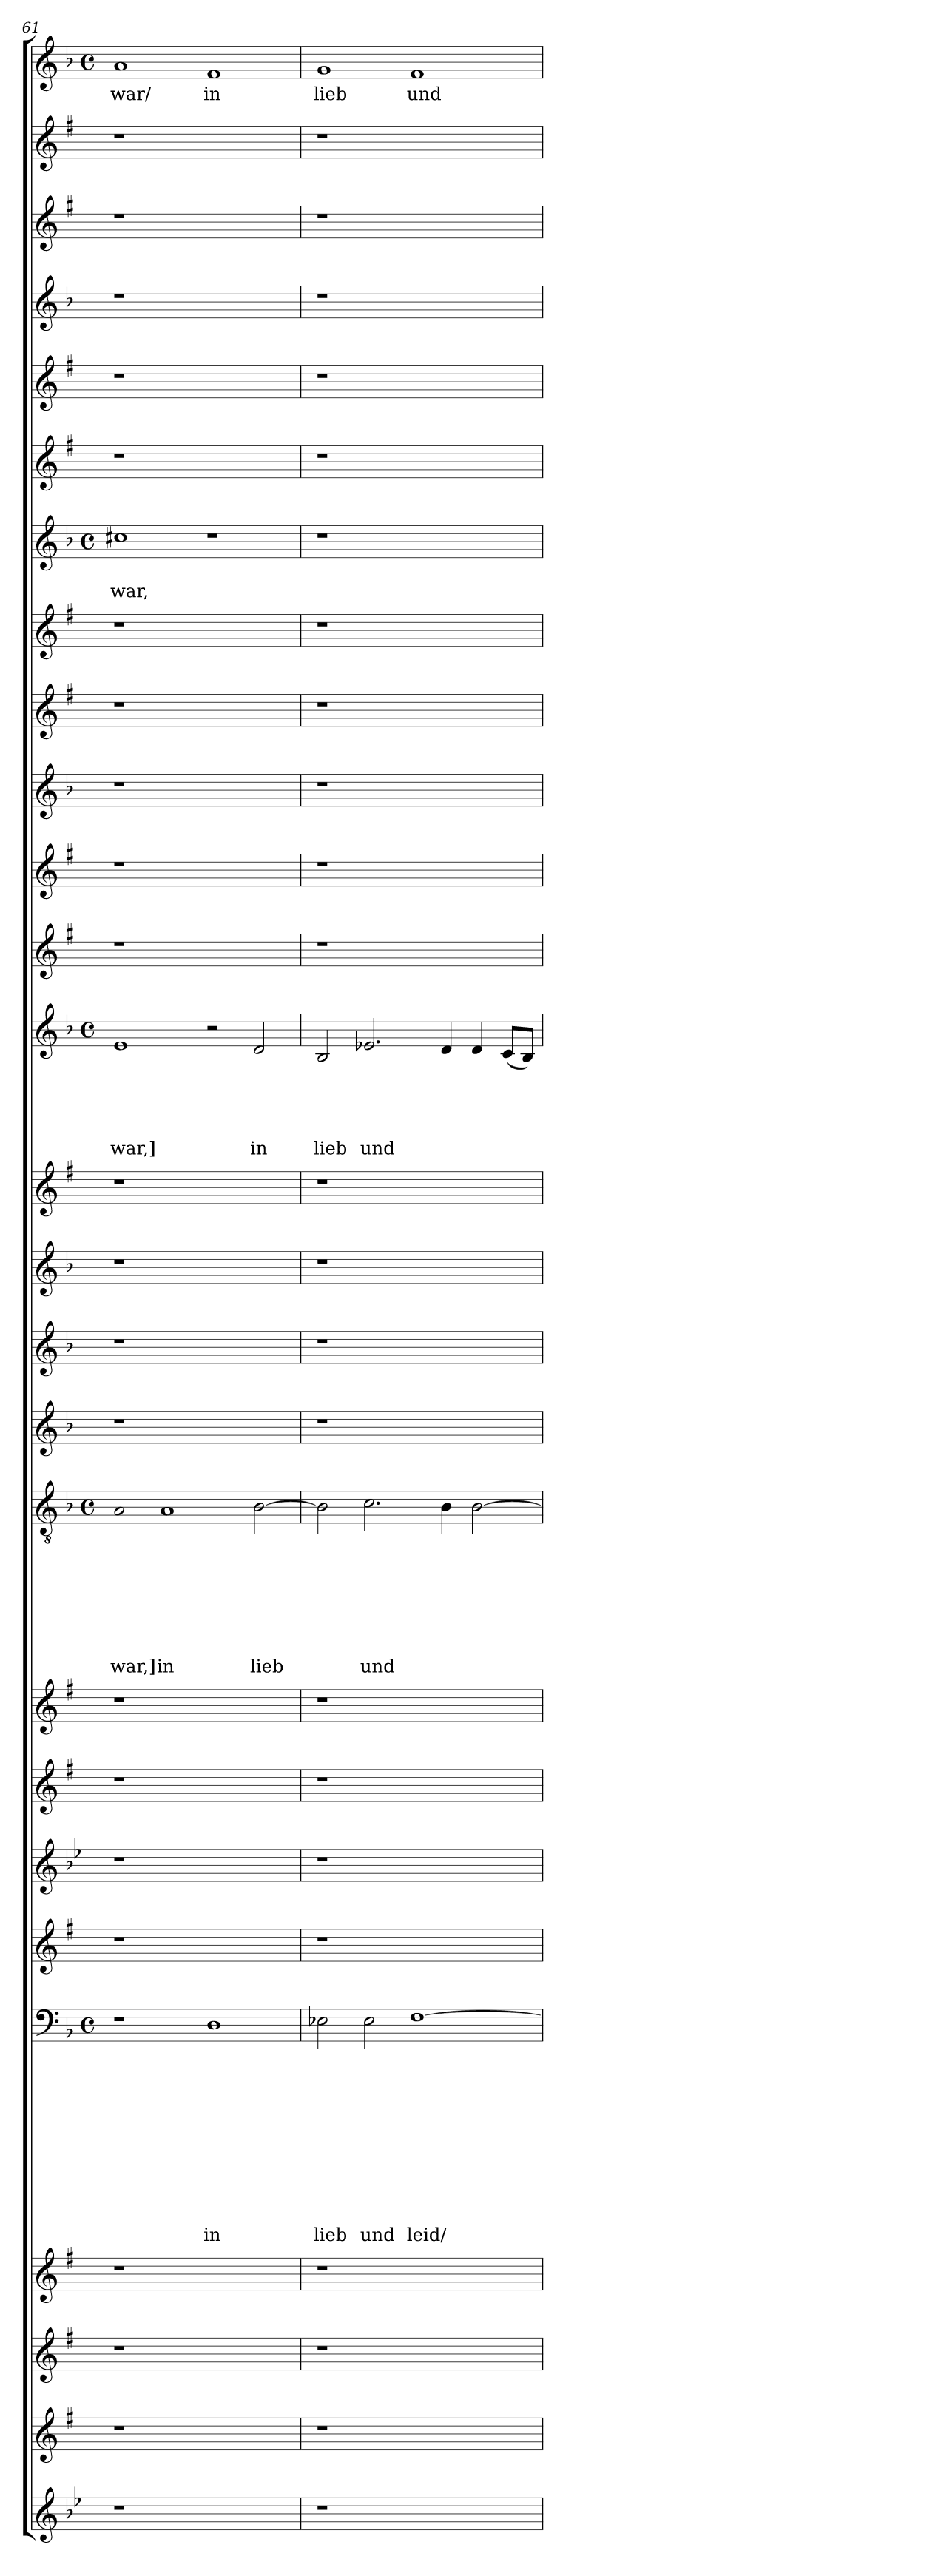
**kern	**kern	**kern	**kern	**kern	**text	**text	**text	**text	**text	**text	**text	**text	**text	**text	**text	**kern	**kern	**kern	**kern	**kern	**text	**text	**text	**text	**text	**text	**text	**text	**kern	**kern	**kern	**kern	**kern	**text	**text	**text	**text	**text	**kern	**kern	**kern	**kern	**kern	**kern	**text	**text	**kern	**kern	**kern	**kern	**kern	**kern	**text
*part27	*part26	*part25	*part24	*part23	*part23	*part23	*part23	*part23	*part23	*part23	*part23	*part23	*part23	*part23	*part23	*part22	*part21	*part20	*part19	*part18	*part18	*part18	*part18	*part18	*part18	*part18	*part18	*part18	*part17	*part16	*part15	*part14	*part13	*part13	*part13	*part13	*part13	*part13	*part12	*part11	*part10	*part9	*part8	*part7	*part7	*part7	*part6	*part5	*part4	*part3	*part2	*part1	*part1
*staff27	*staff26	*staff25	*staff24	*staff23	*staff23	*staff23	*staff23	*staff23	*staff23	*staff23	*staff23	*staff23	*staff23	*staff23	*staff23	*staff22	*staff21	*staff20	*staff19	*staff18	*staff18	*staff18	*staff18	*staff18	*staff18	*staff18	*staff18	*staff18	*staff17	*staff16	*staff15	*staff14	*staff13	*staff13	*staff13	*staff13	*staff13	*staff13	*staff12	*staff11	*staff10	*staff9	*staff8	*staff7	*staff7	*staff7	*staff6	*staff5	*staff4	*staff3	*staff2	*staff1	*staff1
!!LO:LB:g=z
*clefG2	*clefG2	*clefG2	*clefG2	*clefF4	*	*	*	*	*	*	*	*	*	*	*	*clefG2	*clefG2	*clefG2	*clefG2	*clefGv2	*	*	*	*	*	*	*	*	*clefG2	*clefG2	*clefG2	*clefG2	*clefG2	*	*	*	*	*	*clefG2	*clefG2	*clefG2	*clefG2	*clefG2	*clefG2	*	*	*clefG2	*clefG2	*clefG2	*clefG2	*clefG2	*clefG2	*
*	*ITrd1c2	*ITrd1c2	*ITrd1c2	*	*	*	*	*	*	*	*	*	*	*	*	*ITrd1c2	*	*ITrd1c2	*ITrd1c2	*	*	*	*	*	*	*	*	*	*ITrd-3c-5	*ITrd-3c-5	*ITrd-3c-5	*ITrd1c2	*	*	*	*	*	*	*ITrd1c2	*ITrd1c2	*ITrd-3c-5	*ITrd1c2	*ITrd1c2	*	*	*	*ITrd1c2	*ITrd1c2	*ITrd1c2	*ITrd1c2	*ITrd1c2	*ITrd-3c-5	*
*k[b-e-]	*k[b-]	*k[b-]	*k[b-]	*k[b-]	*	*	*	*	*	*	*	*	*	*	*	*k[b-]	*k[b-e-]	*k[b-]	*k[b-]	*k[b-]	*	*	*	*	*	*	*	*	*k[b-e-]	*k[b-e-]	*k[b-e-]	*k[b-]	*k[b-]	*	*	*	*	*	*k[b-]	*k[b-]	*k[b-e-]	*k[b-]	*k[b-]	*k[b-]	*	*	*k[b-]	*k[b-]	*k[b-e-a-]	*k[b-]	*k[b-]	*k[b-e-]	*
*B-:	*F:	*F:	*F:	*F:	*	*	*	*	*	*	*	*	*	*	*	*F:	*B-:	*F:	*F:	*F:	*	*	*	*	*	*	*	*	*B-:	*B-:	*B-:	*F:	*F:	*	*	*	*	*	*F:	*F:	*B-:	*F:	*F:	*F:	*	*	*F:	*F:	*E-:	*F:	*F:	*B-:	*
*	*	*	*	*M4/4	*	*	*	*	*	*	*	*	*	*	*	*	*	*	*	*M4/4	*	*	*	*	*	*	*	*	*	*	*	*	*M4/4	*	*	*	*	*	*	*	*	*	*	*M4/4	*	*	*	*	*	*	*	*M4/4	*
*	*	*	*	*met(c)	*	*	*	*	*	*	*	*	*	*	*	*	*	*	*	*met(c)	*	*	*	*	*	*	*	*	*	*	*	*	*met(c)	*	*	*	*	*	*	*	*	*	*	*met(c)	*	*	*	*	*	*	*	*met(c)	*
=61	=61	=61	=61	=61	=61	=61	=61	=61	=61	=61	=61	=61	=61	=61	=61	=61	=61	=61	=61	=61	=61	=61	=61	=61	=61	=61	=61	=61	=61	=61	=61	=61	=61	=61	=61	=61	=61	=61	=61	=61	=61	=61	=61	=61	=61	=61	=61	=61	=61	=61	=61	=61	=61
!	!	!	!	!	!	!	!	!	!	!	!	!	!	!	!	!	!	!	!	!	!	!	!	!	!	!	!	!LO:LY:b	!	!	!	!	!	!	!	!	!	!LO:LY:b	!	!	!	!	!	!	!	!LO:LY:b	!	!	!	!	!	!	!LO:LY:b
1r	1r	1r	1r	1r	.	.	.	.	.	.	.	.	.	.	.	1r	1r	1r	1r	2A/	.	.	.	.	.	.	.	war,]	1r	1r	1r	1r	1e	.	.	.	.	war,]	1r	1r	1r	1r	1r	1cc#X	.	war,	1r	1r	1r	1r	1r	1dd	war/
!	!	!	!	!	!	!	!	!	!	!	!	!	!	!	!	!	!	!	!	!	!	!	!	!	!	!	!	!LO:LY:b	!	!	!	!	!	!	!	!	!	!	!	!	!	!	!	!	!	!	!	!	!	!	!	!	!
.	.	.	.	.	.	.	.	.	.	.	.	.	.	.	.	.	.	.	.	1A	.	.	.	.	.	.	.	in	.	.	.	.	.	.	.	.	.	.	.	.	.	.	.	.	.	.	.	.	.	.	.	.	.
!	!	!	!	!	!	!	!	!	!	!	!	!	!	!	!LO:LY:b	!	!	!	!	!	!	!	!	!	!	!	!	!	!	!	!	!	!	!	!	!	!	!	!	!	!	!	!	!	!	!	!	!	!	!	!	!	!LO:LY:b
1ryy	1ryy	1ryy	1ryy	1D	.	.	.	.	.	.	.	.	.	.	in	1ryy	1ryy	1ryy	1ryy	.	.	.	.	.	.	.	.	.	1ryy	1ryy	1ryy	1ryy	2r	.	.	.	.	.	1ryy	1ryy	1ryy	1ryy	1ryy	1r	.	.	1ryy	1ryy	1ryy	1ryy	1ryy	1b-	in
!	!	!	!	!	!	!	!	!	!	!	!	!	!	!	!	!	!	!	!	!	!	!	!	!	!	!	!	!LO:LY:b	!	!	!	!	!	!	!	!	!	!LO:LY:b	!	!	!	!	!	!	!	!	!	!	!	!	!	!	!
.	.	.	.	.	.	.	.	.	.	.	.	.	.	.	.	.	.	.	.	[>2B-\	.	.	.	.	.	.	.	lieb	.	.	.	.	2d/	.	.	.	.	in	.	.	.	.	.	.	.	.	.	.	.	.	.	.	.
=62	=62	=62	=62	=62	=62	=62	=62	=62	=62	=62	=62	=62	=62	=62	=62	=62	=62	=62	=62	=62	=62	=62	=62	=62	=62	=62	=62	=62	=62	=62	=62	=62	=62	=62	=62	=62	=62	=62	=62	=62	=62	=62	=62	=62	=62	=62	=62	=62	=62	=62	=62	=62	=62
!	!	!	!	!	!	!	!	!	!	!	!	!	!	!	!LO:LY:b	!	!	!	!	!	!	!	!	!	!	!	!	!	!	!	!	!	!	!	!	!	!	!LO:LY:b	!	!	!	!	!	!	!	!	!	!	!	!	!	!	!LO:LY:b
1r	1r	1r	1r	2E-X\	.	.	.	.	.	.	.	.	.	.	lieb	1r	1r	1r	1r	2B-\]	.	.	.	.	.	.	.	.	1r	1r	1r	1r	2B-/	.	.	.	.	lieb	1r	1r	1r	1r	1r	1r	.	.	1r	1r	1r	1r	1r	1cc	lieb
!	!	!	!	!	!	!	!	!	!	!	!	!	!	!	!LO:LY:b	!	!	!	!	!	!	!	!	!	!	!	!	!LO:LY:b	!	!	!	!	!	!	!	!	!	!LO:LY:b	!	!	!	!	!	!	!	!	!	!	!	!	!	!	!
.	.	.	.	2E-\	.	.	.	.	.	.	.	.	.	.	und	.	.	.	.	2.c\	.	.	.	.	.	.	.	und	.	.	.	.	2.e-X/	.	.	.	.	und	.	.	.	.	.	.	.	.	.	.	.	.	.	.	.
!	!	!	!	!	!	!	!	!	!	!	!	!	!	!	!LO:LY:b	!	!	!	!	!	!	!	!	!	!	!	!	!	!	!	!	!	!	!	!	!	!	!	!	!	!	!	!	!	!	!	!	!	!	!	!	!	!LO:LY:b
1ryy	1ryy	1ryy	1ryy	[>1F	.	.	.	.	.	.	.	.	.	.	leid/	1ryy	1ryy	1ryy	1ryy	.	.	.	.	.	.	.	.	.	1ryy	1ryy	1ryy	1ryy	.	.	.	.	.	.	1ryy	1ryy	1ryy	1ryy	1ryy	1ryy	.	.	1ryy	1ryy	1ryy	1ryy	1ryy	1b-	und
.	.	.	.	.	.	.	.	.	.	.	.	.	.	.	.	.	.	.	.	4B-\	.	.	.	.	.	.	.	.	.	.	.	.	4d/	.	.	.	.	.	.	.	.	.	.	.	.	.	.	.	.	.	.	.	.
.	.	.	.	.	.	.	.	.	.	.	.	.	.	.	.	.	.	.	.	[>2B-\	.	.	.	.	.	.	.	.	.	.	.	.	4d/	.	.	.	.	.	.	.	.	.	.	.	.	.	.	.	.	.	.	.	.
.	.	.	.	.	.	.	.	.	.	.	.	.	.	.	.	.	.	.	.	.	.	.	.	.	.	.	.	.	.	.	.	.	(<8c/L	.	.	.	.	.	.	.	.	.	.	.	.	.	.	.	.	.	.	.	.
.	.	.	.	.	.	.	.	.	.	.	.	.	.	.	.	.	.	.	.	.	.	.	.	.	.	.	.	.	.	.	.	.	8B-/J)	.	.	.	.	.	.	.	.	.	.	.	.	.	.	.	.	.	.	.	.
=	=	=	=	=	=	=	=	=	=	=	=	=	=	=	=	=	=	=	=	=	=	=	=	=	=	=	=	=	=	=	=	=	=	=	=	=	=	=	=	=	=	=	=	=	=	=	=	=	=	=	=	=	=
*-	*-	*-	*-	*-	*-	*-	*-	*-	*-	*-	*-	*-	*-	*-	*-	*-	*-	*-	*-	*-	*-	*-	*-	*-	*-	*-	*-	*-	*-	*-	*-	*-	*-	*-	*-	*-	*-	*-	*-	*-	*-	*-	*-	*-	*-	*-	*-	*-	*-	*-	*-	*-	*-
